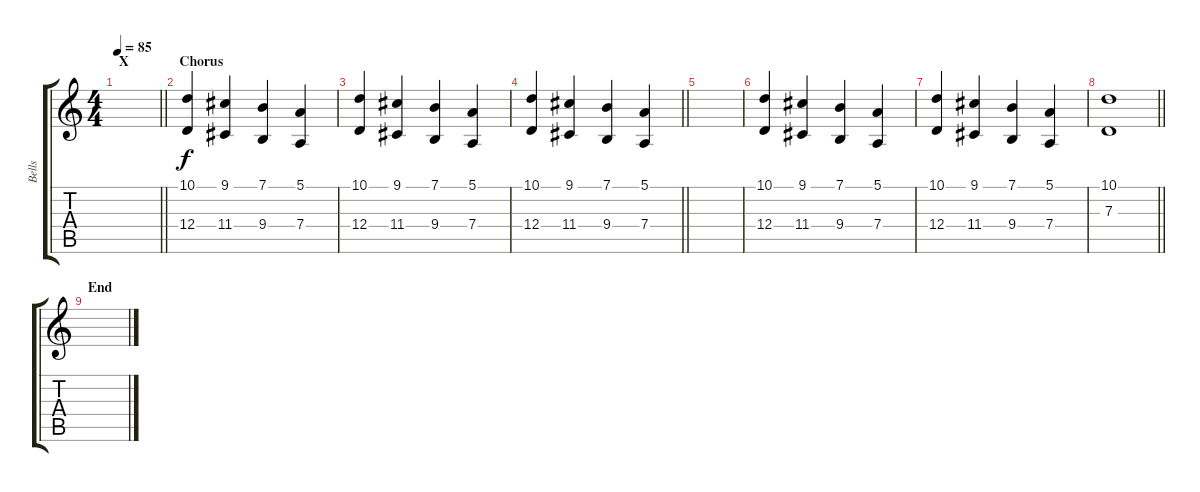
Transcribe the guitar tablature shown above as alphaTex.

\track ("Bells" "Bells") {instrument tubularbells}
\staff {score tabs}
\tuning (E4 B3 G3 D3 A2 E2) {hide}
\ts (4 4)
\section ("" "X")
\tempo 85
\clef g2
\barLineRight lightlight
\ks c
|
\section ("" "Chorus")
(10.1 12.4).4 (9.1 11.4).4 (7.1 9.4).4 (5.1 7.4).4 |
(10.1 12.4).4 (9.1 11.4).4 (7.1 9.4).4 (5.1 7.4).4 |
\barLineRight lightlight
(10.1 12.4).4 (9.1 11.4).4 (7.1 9.4).4 (5.1 7.4).4 |
|
(10.1 12.4).4 (9.1 11.4).4 (7.1 9.4).4 (5.1 7.4).4 |
(10.1 12.4).4 (9.1 11.4).4 (7.1 9.4).4 (5.1 7.4).4 |
\barLineRight lightlight
(10.1 7.3).1 |
\section ("" "End")
